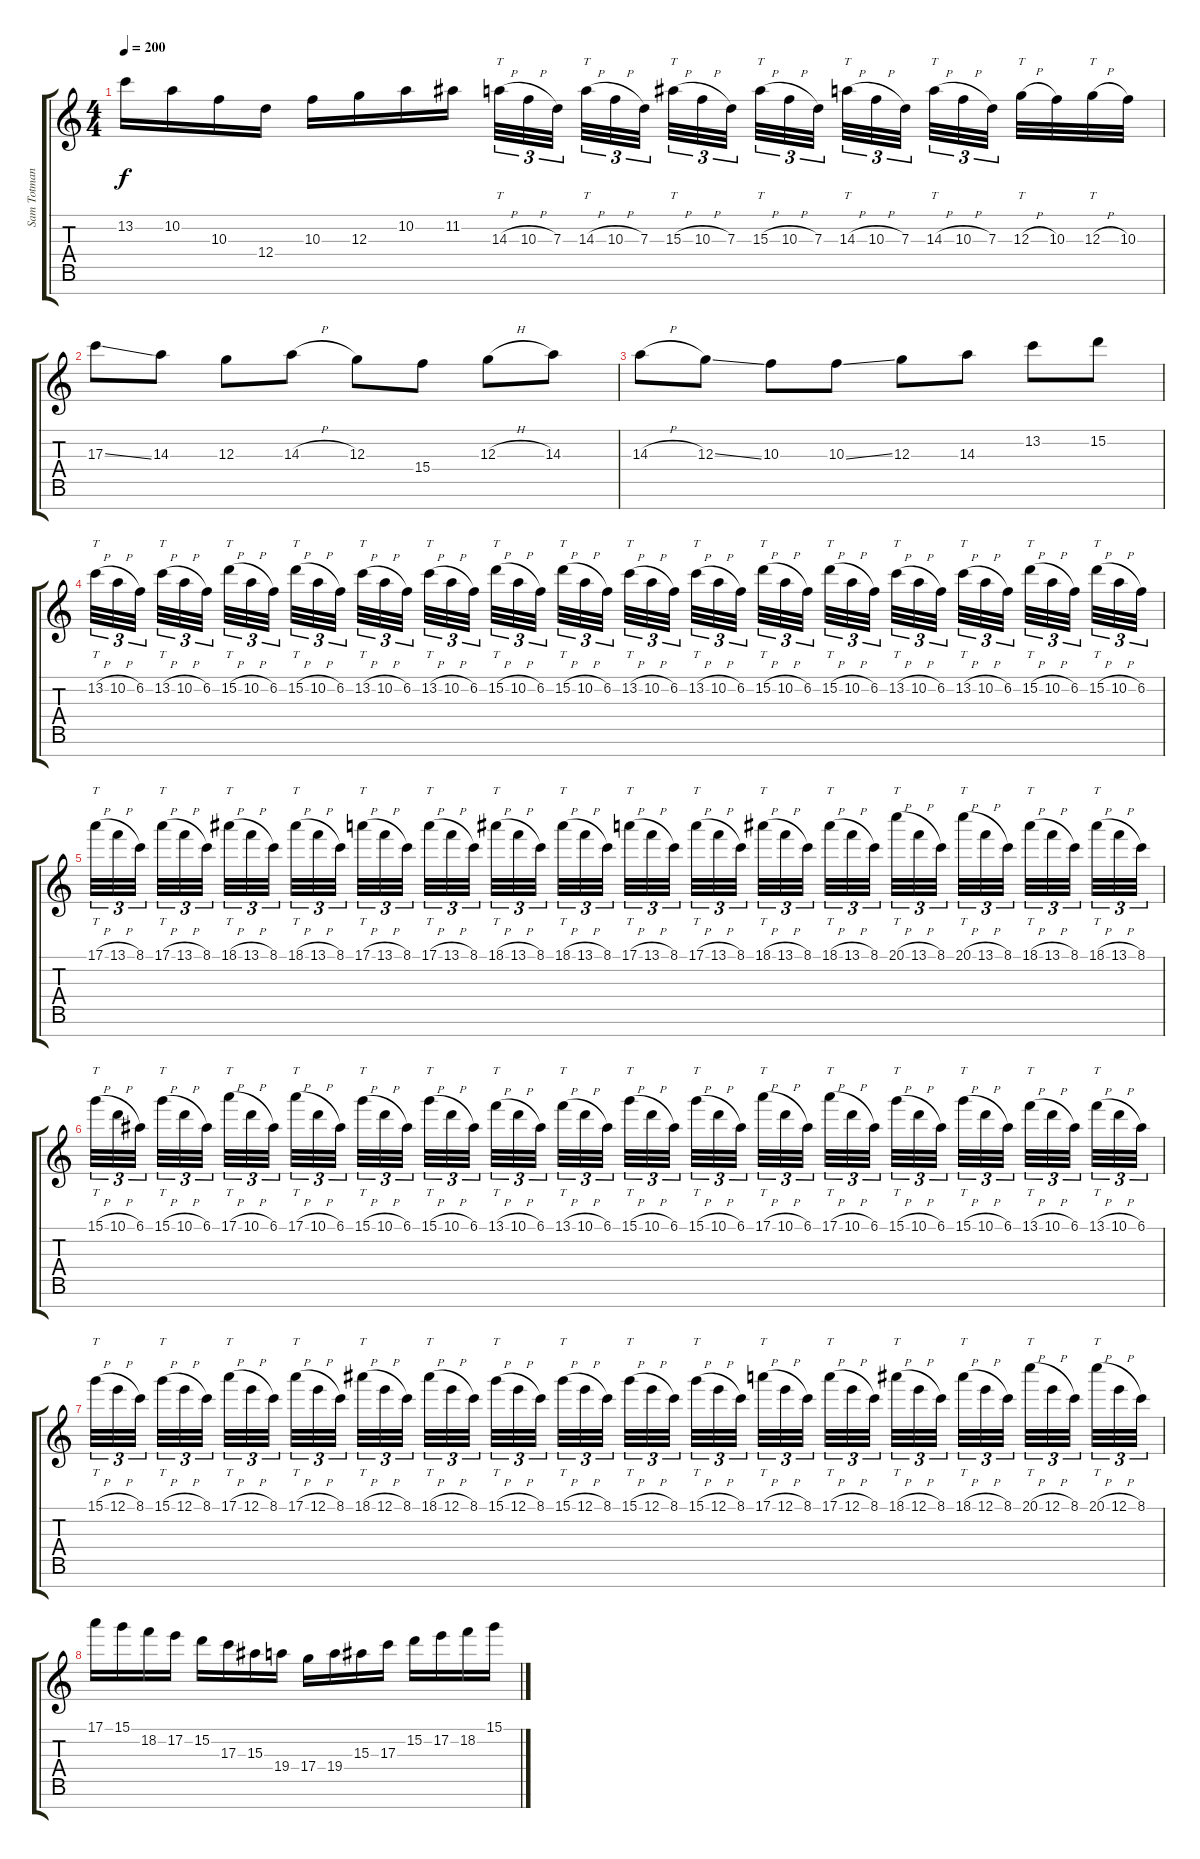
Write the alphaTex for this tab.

\track ("Sam Totman | Lead" "Sam Totman") {instrument overdrivenguitar}
\staff {score tabs}
\tuning (E4 B3 G3 D3 A2 E2 B1) {hide}
\ts (4 4)
\tempo 200
\clef g2
\ks c
13.2.16{dy f} 10.2.16 10.3.16 12.4.16 10.3.16 12.3.16 10.2.16 11.2.16 14.3{h}.32{tt tu (3 2)} 10.3{h}.32{tu (3 2)} 7.3.32{tu (3 2)} 14.3{h}.32{tt tu (3 2)} 10.3{h}.32{tu (3 2)} 7.3.32{tu (3 2)} 15.3{h}.32{tt tu (3 2)} 10.3{h}.32{tu (3 2)} 7.3.32{tu (3 2)} 15.3{h}.32{tt tu (3 2)} 10.3{h}.32{tu (3 2)} 7.3.32{tu (3 2)} 14.3{h}.32{tt tu (3 2)} 10.3{h}.32{tu (3 2)} 7.3.32{tu (3 2)} 14.3{h}.32{tt tu (3 2)} 10.3{h}.32{tu (3 2)} 7.3.32{tu (3 2)} 12.3{h}.32{tt} 10.3.32 12.3{h}.32{tt} 10.3.32 |
17.3{ss}.8 14.3.8 12.3.8 14.3{h}.8 12.3.8 15.4.8 12.3{h}.8 14.3.8 |
14.3{h}.8 12.3{ss}.8 10.3.8 10.3{ss}.8 12.3.8 14.3.8 13.2.8 15.2.8 |
13.2{h}.32{tt tu (3 2)} 10.2{h}.32{tu (3 2)} 6.2.32{tu (3 2)} 13.2{h}.32{tt tu (3 2)} 10.2{h}.32{tu (3 2)} 6.2.32{tu (3 2)} 15.2{h}.32{tt tu (3 2)} 10.2{h}.32{tu (3 2)} 6.2.32{tu (3 2)} 15.2{h}.32{tt tu (3 2)} 10.2{h}.32{tu (3 2)} 6.2.32{tu (3 2)} 13.2{h}.32{tt tu (3 2)} 10.2{h}.32{tu (3 2)} 6.2.32{tu (3 2)} 13.2{h}.32{tt tu (3 2)} 10.2{h}.32{tu (3 2)} 6.2.32{tu (3 2)} 15.2{h}.32{tt tu (3 2)} 10.2{h}.32{tu (3 2)} 6.2.32{tu (3 2)} 15.2{h}.32{tt tu (3 2)} 10.2{h}.32{tu (3 2)} 6.2.32{tu (3 2)} 13.2{h}.32{tt tu (3 2)} 10.2{h}.32{tu (3 2)} 6.2.32{tu (3 2)} 13.2{h}.32{tt tu (3 2)} 10.2{h}.32{tu (3 2)} 6.2.32{tu (3 2)} 15.2{h}.32{tt tu (3 2)} 10.2{h}.32{tu (3 2)} 6.2.32{tu (3 2)} 15.2{h}.32{tt tu (3 2)} 10.2{h}.32{tu (3 2)} 6.2.32{tu (3 2)} 13.2{h}.32{tt tu (3 2)} 10.2{h}.32{tu (3 2)} 6.2.32{tu (3 2)} 13.2{h}.32{tt tu (3 2)} 10.2{h}.32{tu (3 2)} 6.2.32{tu (3 2)} 15.2{h}.32{tt tu (3 2)} 10.2{h}.32{tu (3 2)} 6.2.32{tu (3 2)} 15.2{h}.32{tt tu (3 2)} 10.2{h}.32{tu (3 2)} 6.2.32{tu (3 2)} |
17.1{h}.32{tt tu (3 2)} 13.1{h}.32{tu (3 2)} 8.1.32{tu (3 2)} 17.1{h}.32{tt tu (3 2)} 13.1{h}.32{tu (3 2)} 8.1.32{tu (3 2)} 18.1{h}.32{tt tu (3 2)} 13.1{h}.32{tu (3 2)} 8.1.32{tu (3 2)} 18.1{h}.32{tt tu (3 2)} 13.1{h}.32{tu (3 2)} 8.1.32{tu (3 2)} 17.1{h}.32{tt tu (3 2)} 13.1{h}.32{tu (3 2)} 8.1.32{tu (3 2)} 17.1{h}.32{tt tu (3 2)} 13.1{h}.32{tu (3 2)} 8.1.32{tu (3 2)} 18.1{h}.32{tt tu (3 2)} 13.1{h}.32{tu (3 2)} 8.1.32{tu (3 2)} 18.1{h}.32{tt tu (3 2)} 13.1{h}.32{tu (3 2)} 8.1.32{tu (3 2)} 17.1{h}.32{tt tu (3 2)} 13.1{h}.32{tu (3 2)} 8.1.32{tu (3 2)} 17.1{h}.32{tt tu (3 2)} 13.1{h}.32{tu (3 2)} 8.1.32{tu (3 2)} 18.1{h}.32{tt tu (3 2)} 13.1{h}.32{tu (3 2)} 8.1.32{tu (3 2)} 18.1{h}.32{tt tu (3 2)} 13.1{h}.32{tu (3 2)} 8.1.32{tu (3 2)} 20.1{h}.32{tt tu (3 2)} 13.1{h}.32{tu (3 2)} 8.1.32{tu (3 2)} 20.1{h}.32{tt tu (3 2)} 13.1{h}.32{tu (3 2)} 8.1.32{tu (3 2)} 18.1{h}.32{tt tu (3 2)} 13.1{h}.32{tu (3 2)} 8.1.32{tu (3 2)} 18.1{h}.32{tt tu (3 2)} 13.1{h}.32{tu (3 2)} 8.1.32{tu (3 2)} |
15.1{h}.32{tt tu (3 2)} 10.1{h}.32{tu (3 2)} 6.1.32{tu (3 2)} 15.1{h}.32{tt tu (3 2)} 10.1{h}.32{tu (3 2)} 6.1.32{tu (3 2)} 17.1{h}.32{tt tu (3 2)} 10.1{h}.32{tu (3 2)} 6.1.32{tu (3 2)} 17.1{h}.32{tt tu (3 2)} 10.1{h}.32{tu (3 2)} 6.1.32{tu (3 2)} 15.1{h}.32{tt tu (3 2)} 10.1{h}.32{tu (3 2)} 6.1.32{tu (3 2)} 15.1{h}.32{tt tu (3 2)} 10.1{h}.32{tu (3 2)} 6.1.32{tu (3 2)} 13.1{h}.32{tt tu (3 2)} 10.1{h}.32{tu (3 2)} 6.1.32{tu (3 2)} 13.1{h}.32{tt tu (3 2)} 10.1{h}.32{tu (3 2)} 6.1.32{tu (3 2)} 15.1{h}.32{tt tu (3 2)} 10.1{h}.32{tu (3 2)} 6.1.32{tu (3 2)} 15.1{h}.32{tt tu (3 2)} 10.1{h}.32{tu (3 2)} 6.1.32{tu (3 2)} 17.1{h}.32{tt tu (3 2)} 10.1{h}.32{tu (3 2)} 6.1.32{tu (3 2)} 17.1{h}.32{tt tu (3 2)} 10.1{h}.32{tu (3 2)} 6.1.32{tu (3 2)} 15.1{h}.32{tt tu (3 2)} 10.1{h}.32{tu (3 2)} 6.1.32{tu (3 2)} 15.1{h}.32{tt tu (3 2)} 10.1{h}.32{tu (3 2)} 6.1.32{tu (3 2)} 13.1{h}.32{tt tu (3 2)} 10.1{h}.32{tu (3 2)} 6.1.32{tu (3 2)} 13.1{h}.32{tt tu (3 2)} 10.1{h}.32{tu (3 2)} 6.1.32{tu (3 2)} |
15.1{h}.32{tt tu (3 2)} 12.1{h}.32{tu (3 2)} 8.1.32{tu (3 2)} 15.1{h}.32{tt tu (3 2)} 12.1{h}.32{tu (3 2)} 8.1.32{tu (3 2)} 17.1{h}.32{tt tu (3 2)} 12.1{h}.32{tu (3 2)} 8.1.32{tu (3 2)} 17.1{h}.32{tt tu (3 2)} 12.1{h}.32{tu (3 2)} 8.1.32{tu (3 2)} 18.1{h}.32{tt tu (3 2)} 12.1{h}.32{tu (3 2)} 8.1.32{tu (3 2)} 18.1{h}.32{tt tu (3 2)} 12.1{h}.32{tu (3 2)} 8.1.32{tu (3 2)} 15.1{h}.32{tt tu (3 2)} 12.1{h}.32{tu (3 2)} 8.1.32{tu (3 2)} 15.1{h}.32{tt tu (3 2)} 12.1{h}.32{tu (3 2)} 8.1.32{tu (3 2)} 15.1{h}.32{tt tu (3 2)} 12.1{h}.32{tu (3 2)} 8.1.32{tu (3 2)} 15.1{h}.32{tt tu (3 2)} 12.1{h}.32{tu (3 2)} 8.1.32{tu (3 2)} 17.1{h}.32{tt tu (3 2)} 12.1{h}.32{tu (3 2)} 8.1.32{tu (3 2)} 17.1{h}.32{tt tu (3 2)} 12.1{h}.32{tu (3 2)} 8.1.32{tu (3 2)} 18.1{h}.32{tt tu (3 2)} 12.1{h}.32{tu (3 2)} 8.1.32{tu (3 2)} 18.1{h}.32{tt tu (3 2)} 12.1{h}.32{tu (3 2)} 8.1.32{tu (3 2)} 20.1{h}.32{tt tu (3 2)} 12.1{h}.32{tu (3 2)} 8.1.32{tu (3 2)} 20.1{h}.32{tt tu (3 2)} 12.1{h}.32{tu (3 2)} 8.1.32{tu (3 2)} |
17.1.16 15.1.16 18.2.16 17.2.16 15.2.16 17.3.16 15.3.16 19.4.16 17.4.16 19.4.16 15.3.16 17.3.16 15.2.16 17.2.16 18.2.16 15.1.16
